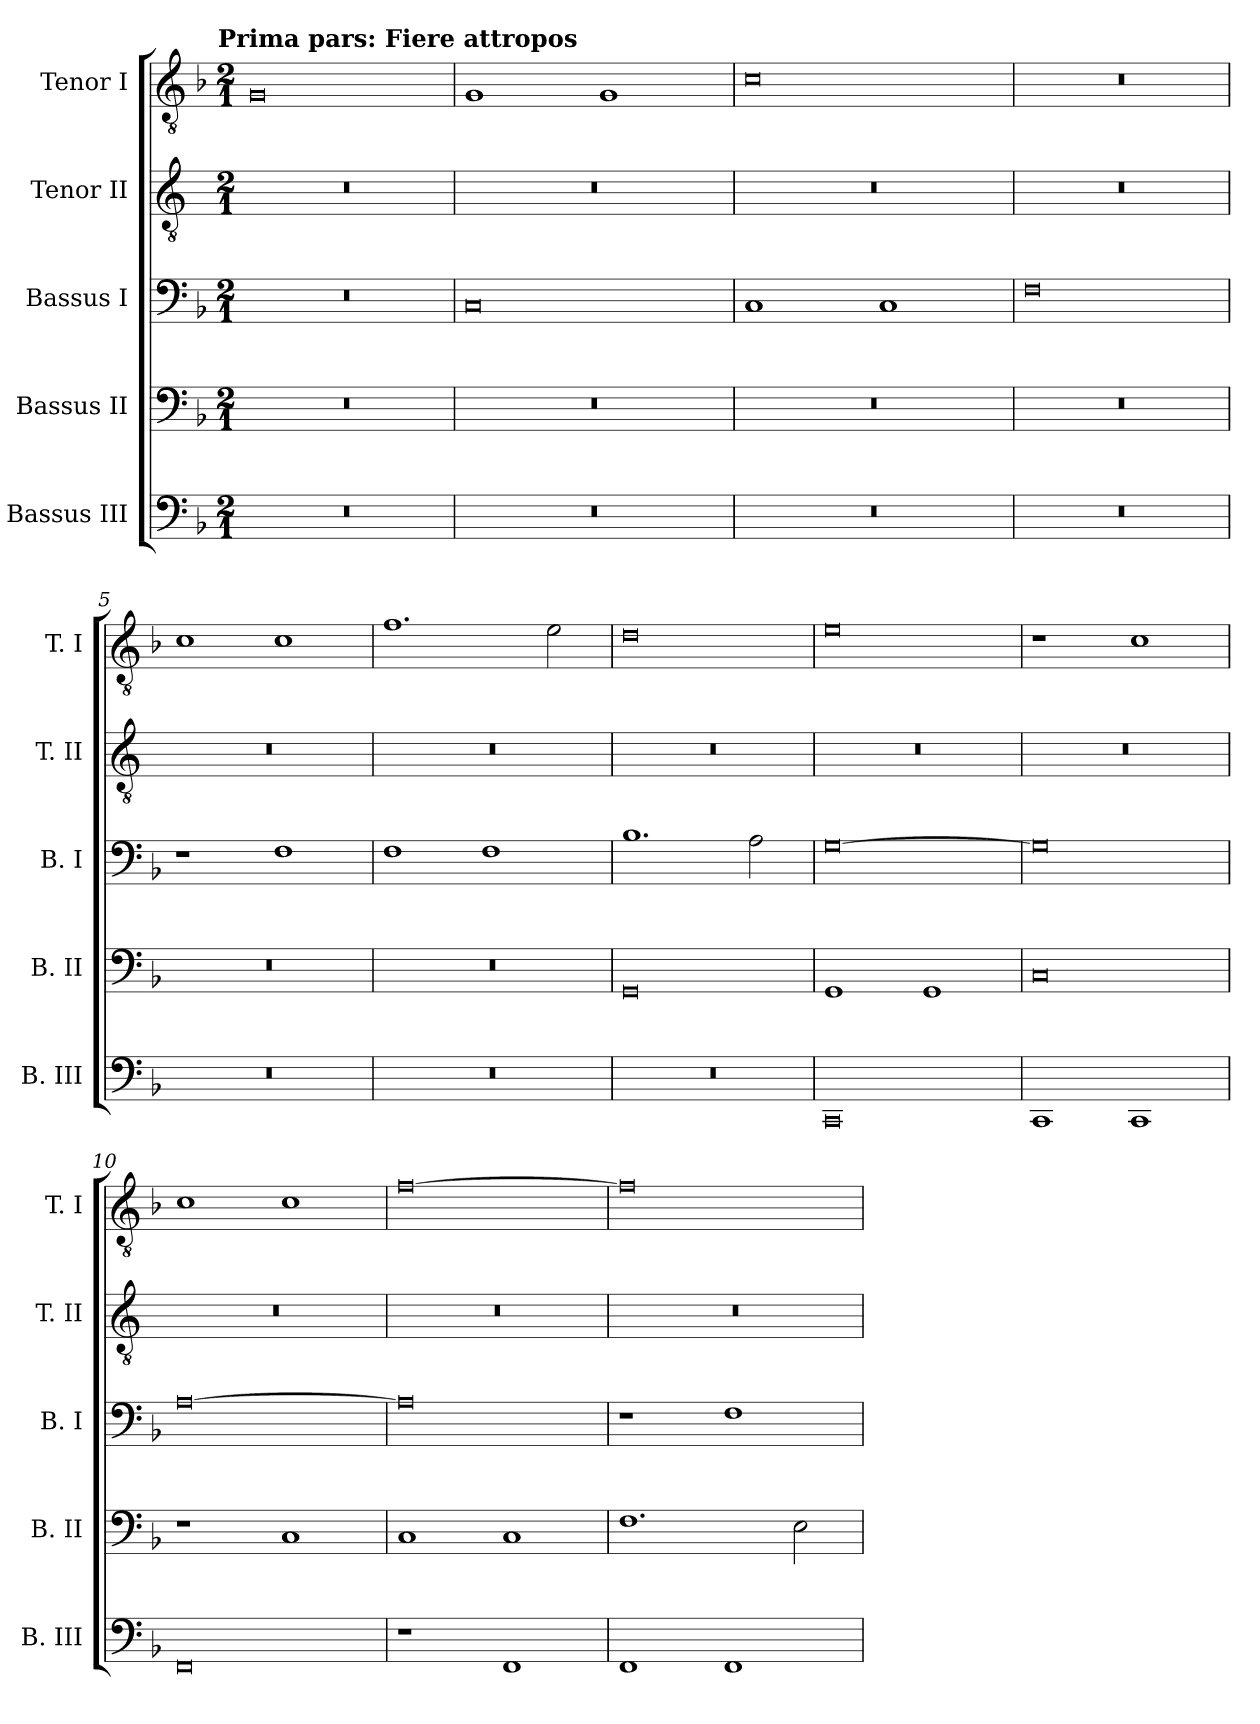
**kern	**kern	**kern	**kern	**kern
*part5	*part4	*part3	*part2	*part1
*staff5	*staff4	*staff3	*staff2	*staff1
*I"Bassus III	*I"Bassus II	*I"Bassus I	*I"Tenor II	*I"Tenor I
*I'B. III	*I'B. II	*I'B. I	*I'T. II	*I'T. I
*clefF4	*clefF4	*clefF4	*clefGv2	*clefGv2
*k[b-]	*k[b-]	*k[b-]	*k[]	*k[b-]
*F:	*F:	*F:	*C:	*F:
!!LO:TX:omd:t=Prima pars&colon; Fiere attropos
*M2/1	*M2/1	*M2/1	*M2/1	*M2/1
=1	=1	=1	=1	=1
0r	0r	0r	0r	0G
=2	=2	=2	=2	=2
0r	0r	0C	0r	1G
.	.	.	.	1G
=3	=3	=3	=3	=3
0r	0r	1C	0r	0c
.	.	1C	.	.
=4	=4	=4	=4	=4
0r	0r	0F	0r	0r
=5	=5	=5	=5	=5
0r	0r	1r	0r	1c
.	.	1F	.	1c
=6	=6	=6	=6	=6
0r	0r	1F	0r	1.f
.	.	1F	.	.
.	.	.	.	2e
=7	=7	=7	=7	=7
0r	0GG	1.B-	0r	0d
.	.	2A	.	.
=8	=8	=8	=8	=8
0CC	1GG	[0G	0r	0e
.	1GG	.	.	.
=9	=9	=9	=9	=9
1CC	0C	0G]	0r	1r
1CC	.	.	.	1c
=10	=10	=10	=10	=10
0FF	1r	[0A	0r	1c
.	1C	.	.	1c
=11	=11	=11	=11	=11
1r	1C	0A]	0r	[0f
1FF	1C	.	.	.
=12	=12	=12	=12	=12
1FF	1.F	1r	0r	0f]
1FF	.	1F	.	.
.	2E	.	.	.
=	=	=	=	=
*-	*-	*-	*-	*-
